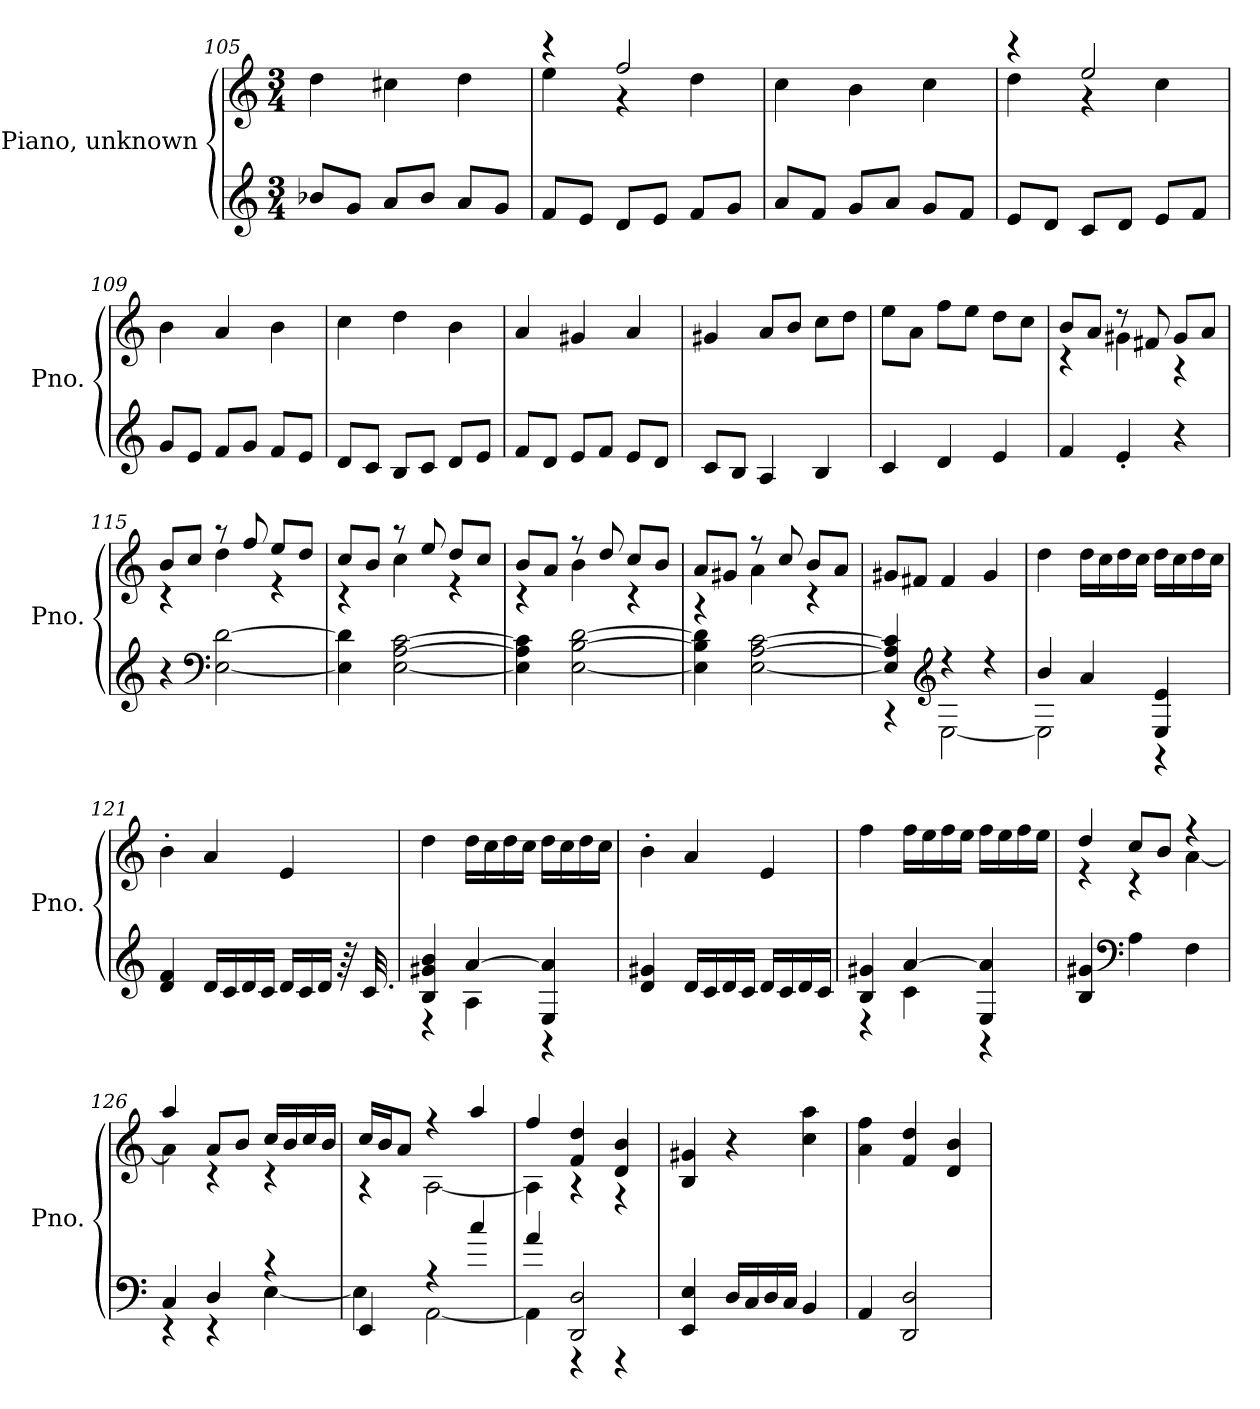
**kern	**kern
*part1	*part1
*staff2	*staff1
*I"Piano, unknown	*
*I'Pno.	*
!!LO:LB:g=z
*clefG2	*clefG2
*k[]	*k[]
*M3/4	*M3/4
=105	=105
8b-X/L	4dd\
8g/J	.
8a/L	4cc#X\
8b-/J	.
8a/L	4dd\
8g/J	.
=106	=106
*	*^
8f/L	4r	4ee\
8e/J	.	.
8d/L	2ff/	4r
8e/J	.	.
8f/L	.	4dd\
8g/J	.	.
*	*v	*v
=107	=107
8a/L	4cc\
8f/J	.
8g/L	4b\
8a/J	.
8g/L	4cc\
8f/J	.
=108	=108
*	*^
8e/L	4r	4dd\
8d/J	.	.
8c/L	2ee/	4r
8d/J	.	.
8e/L	.	4cc\
8f/J	.	.
*	*v	*v
=109	=109
8g/L	4b\
8e/J	.
8f/L	4a/
8g/J	.
8f/L	4b\
8e/J	.
=110	=110
8d/L	4cc\
8c/J	.
8B/L	4dd\
8c/J	.
8d/L	4b\
8e/J	.
!!LO:LB:g=z
=111	=111
8f/L	4a/
8d/J	.
8e/L	4g#X/
8f/J	.
8e/L	4a/
8d/J	.
=112	=112
8c/L	4g#X/
8B/J	.
4A/	8a/L
.	8b/J
4B/	8cc\L
.	8dd\J
=113	=113
4c/	8ee\L
.	8a\J
4d/	8ff\L
.	8ee\J
4e/	8dd\L
.	8cc\J
=114	=114
*	*^
4f/	8b/L	4r
.	8a/J	.
4e'/	8r	4g#X\
.	8f#X/	.
4r	8g#/L	4r
.	8a/J	.
=115	=115	=115
4r	8b/L	4r
.	8cc/J	.
*clefF4	*	*
[2E\ [2d\	8r	4dd\
.	8ff/	.
.	8ee/L	4r
.	8dd/J	.
=116	=116	=116
4E\] 4d\]	8cc/L	4r
.	8b/J	.
[2E\ [2A\ [2c\	8r	4cc\
.	8ee/	.
.	8dd/L	4r
.	8cc/J	.
!!LO:LB:g=z	!!
=117	=117	=117
4E\] 4A\] 4c\]	8b/L	4r
.	8a/J	.
[2E\ [2B\ [2d\	8r	4b\
.	8dd/	.
.	8cc/L	4r
.	8b/J	.
=118	=118	=118
4E\] 4B\] 4d\]	8a/L	4r
.	8g#X/J	.
[2E\ [2A\ [2c\	8r	4a\
.	8cc/	.
.	8b/L	4r
.	8a/J	.
*	*v	*v
=119	=119
*^	*
4E/] 4A/] 4c/]	4r	8g#X/L
.	.	8f#X/J
*clefG2	*	*
4r	[2E\	4f#/
4r	.	4g#/
=120	=120	=120
4b/	2E\]	4dd\
4a/	.	16dd\LL
.	.	16cc\
.	.	16dd\
.	.	16cc\JJ
4E/ 4e/	4r	16dd\LL
.	.	16cc\
.	.	16dd\
.	.	16cc\JJ
*v	*v	*
=121	=121
4d/ 4f/	4b'\
16d/LL	4a/
16c/	.
16d/	.
16c/JJ	.
16d/LL	4e/
16c/	.
16d/JJ	.
64r	.
32.c/	.
!!LO:LB:g=z
=122	=122
*^	*
4B/ 4g#X/ 4b/	4r	4dd\
[4a/	4A\	16dd\LL
.	.	16cc\
.	.	16dd\
.	.	16cc\JJ
4E/ 4a/]	4r	16dd\LL
.	.	16cc\
.	.	16dd\
.	.	16cc\JJ
*v	*v	*
=123	=123
4d/ 4g#X/	4b'\
16d/LL	4a/
16c/	.
16d/	.
16c/JJ	.
16d/LL	4e/
16c/	.
16d/	.
16c/JJ	.
=124	=124
*^	*
4B/ 4g#X/	4r	4ff\
[4a/	4c\	16ff\LL
.	.	16ee\
.	.	16ff\
.	.	16ee\JJ
4E/ 4a/]	4r	16ff\LL
.	.	16ee\
.	.	16ff\
.	.	16ee\JJ
*v	*v	*
=125	=125
*	*^
4B/ 4g#X/	4dd/	4r
*clefF4	*	*
4A\	8cc/L	4r
.	8b/J	.
4F\	4r	[4a\
=126	=126	=126
*^	*	*
4C/	4r	4aa/	4a\]
4D/	4r	8a/L	4r
.	.	8b/J	.
4r	[4E\	16cc/LL	4r
.	.	16b/	.
.	.	16cc/	.
.	.	16b/JJ	.
!!LO:PB:g=z	!!
=127	=127	=127	=127
4EE/	4E\]	16cc/LL	4r
.	.	16b/J	.
.	.	8a/J	.
4r	[2AA\	4r	[2A\
4cc/	.	4aa/	.
=128	=128	=128	=128
4a/	4AA\]	4ff/	4A\]
2DD/ 2D/	4r	4f/ 4dd/	4r
.	4r	4d/ 4b/	4r
*v	*v	*	*
*	*v	*v
=129	=129
4EE/ 4E/	4B/ 4g#X/
16D/LL	4r
16C/	.
16D/	.
16C/JJ	.
4BB/	4cc\ 4aa\
=130	=130
4AA/	4a\ 4ff\
2DD/ 2D/	4f/ 4dd/
.	4d/ 4b/
=	=
*-	*-
